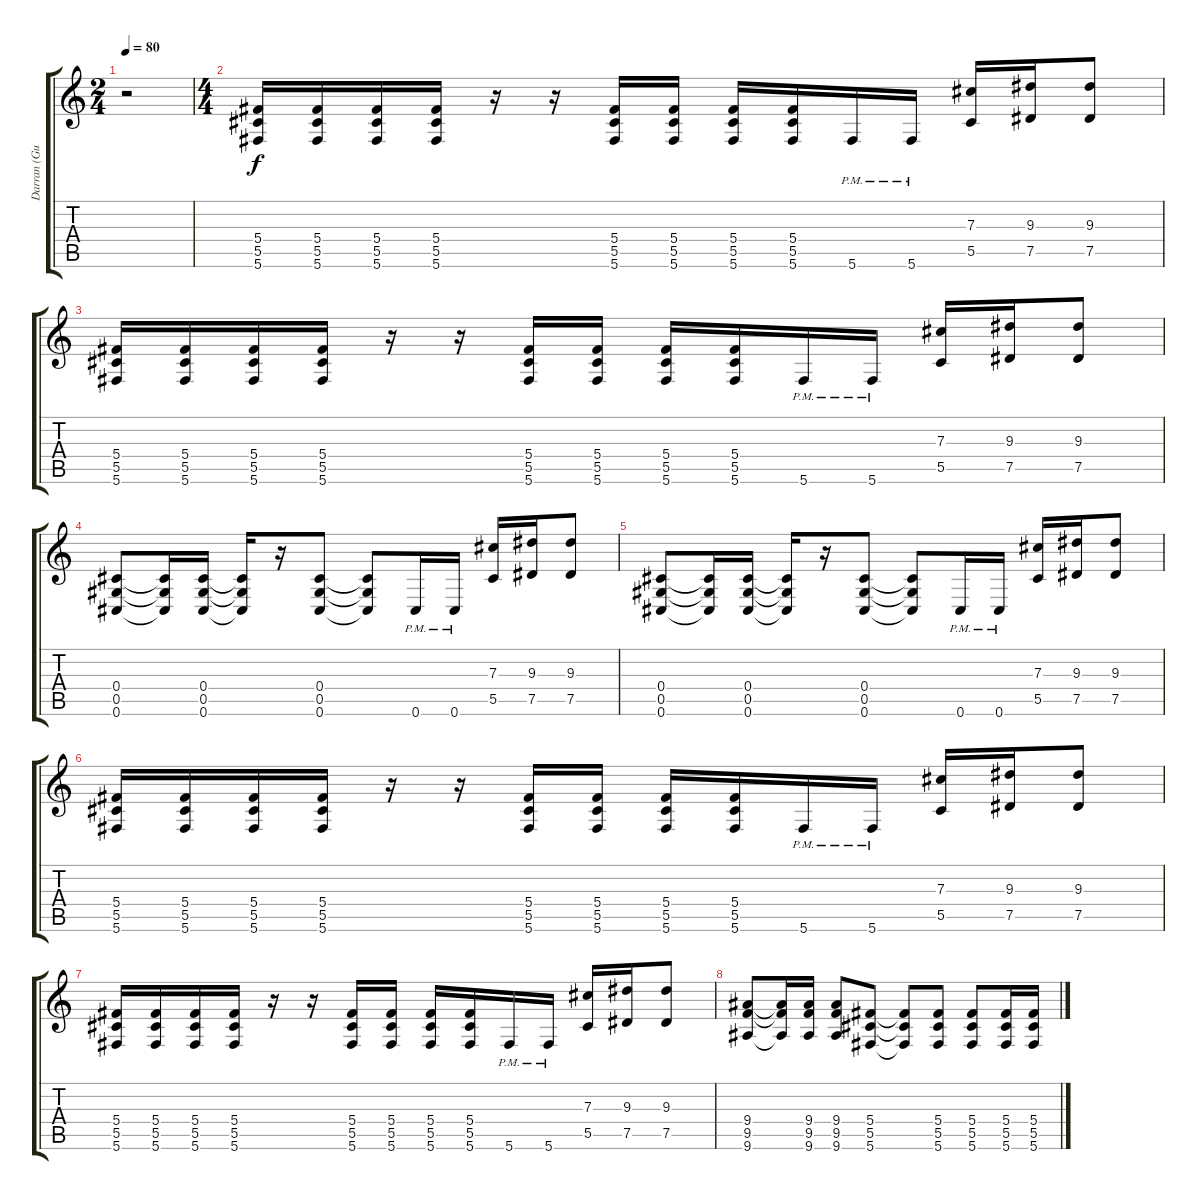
\track ("Darran (Guitar 1)" "Darran (Gu") {instrument distortionguitar}
\staff {score tabs}
\tuning (Eb4 Bb3 Gb3 Db3 Ab2 Db2) {hide}
\ts (2 4)
\tempo 80
\clef g2
\ks c
r.2{dy f instrument distortionguitar} |
\ts (4 4)
(5.4 5.5 5.6).16 (5.4 5.5 5.6).16 (5.4 5.5 5.6).16 (5.4 5.5 5.6).16 r.16 r.16 (5.4 5.5 5.6).16 (5.4 5.5 5.6).16 (5.4 5.5 5.6).16 (5.4 5.5 5.6).16 5.6{pm}.16 5.6{pm}.16 (7.3 5.5).16 (9.3 7.5).16 (9.3 7.5).8 |
(5.4 5.5 5.6).16 (5.4 5.5 5.6).16 (5.4 5.5 5.6).16 (5.4 5.5 5.6).16 r.16 r.16 (5.4 5.5 5.6).16 (5.4 5.5 5.6).16 (5.4 5.5 5.6).16 (5.4 5.5 5.6).16 5.6{pm}.16 5.6{pm}.16 (7.3 5.5).16 (9.3 7.5).16 (9.3 7.5).8 |
(0.4 0.5 0.6).8 (0.4{t} 0.5{t} 0.6{t}).16 (0.4 0.5 0.6).16 (0.4{t} 0.5{t} 0.6{t}).16 r.16 (0.4 0.5 0.6).8 (0.4{t} 0.5{t} 0.6{t}).8 0.6{pm}.16 0.6{pm}.16 (7.3 5.5).16 (9.3 7.5).16 (9.3 7.5).8 |
(0.4 0.5 0.6).8 (0.4{t} 0.5{t} 0.6{t}).16 (0.4 0.5 0.6).16 (0.4{t} 0.5{t} 0.6{t}).16 r.16 (0.4 0.5 0.6).8 (0.4{t} 0.5{t} 0.6{t}).8 0.6{pm}.16 0.6{pm}.16 (7.3 5.5).16 (9.3 7.5).16 (9.3 7.5).8 |
(5.4 5.5 5.6).16 (5.4 5.5 5.6).16 (5.4 5.5 5.6).16 (5.4 5.5 5.6).16 r.16 r.16 (5.4 5.5 5.6).16 (5.4 5.5 5.6).16 (5.4 5.5 5.6).16 (5.4 5.5 5.6).16 5.6{pm}.16 5.6{pm}.16 (7.3 5.5).16 (9.3 7.5).16 (9.3 7.5).8 |
(5.4 5.5 5.6).16 (5.4 5.5 5.6).16 (5.4 5.5 5.6).16 (5.4 5.5 5.6).16 r.16 r.16 (5.4 5.5 5.6).16 (5.4 5.5 5.6).16 (5.4 5.5 5.6).16 (5.4 5.5 5.6).16 5.6{pm}.16 5.6{pm}.16 (7.3 5.5).16 (9.3 7.5).16 (9.3 7.5).8 |
(9.4 9.5 9.6).8 (9.4{t} 9.5{t} 9.6{t}).16 (9.4 9.5 9.6).16 (9.4 9.5 9.6).8 (5.4 5.5 5.6).8 (5.4{t} 5.5{t} 5.6{t}).8 (5.4 5.5 5.6).8 (5.4 5.5 5.6).8 (5.4 5.5 5.6).16 (5.4 5.5 5.6).16
